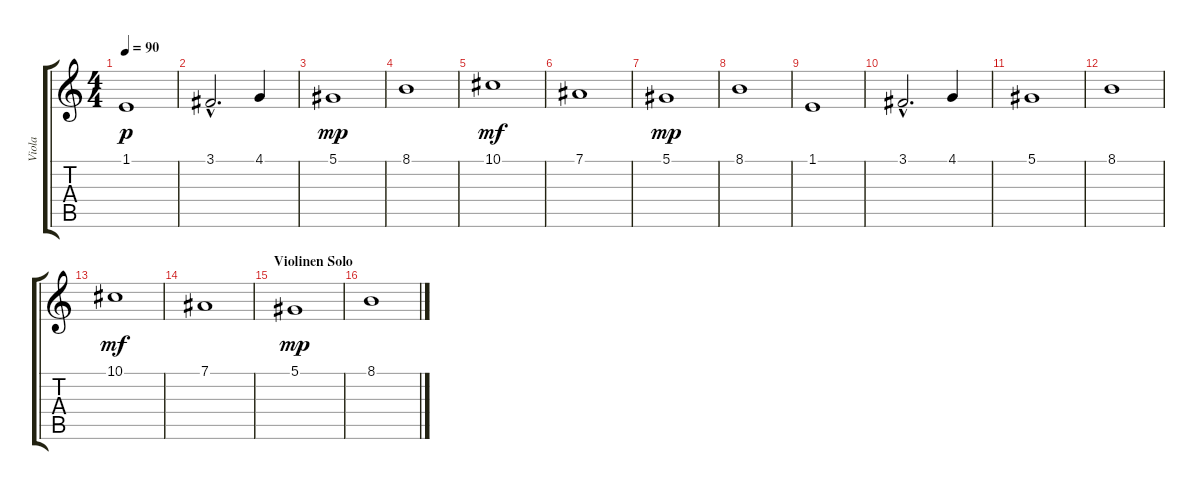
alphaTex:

\track ("Viola" "Viola") {instrument viola}
\staff {score tabs}
\tuning (Eb4 Bb3 Gb3 Db3 Ab2 Eb2) {hide}
\ts (4 4)
\tempo 90
\clef g2
\ks c
1.1.1{dy p} |
3.1{hac}.2{d} 4.1.4 |
5.1.1{dy mp} |
8.1.1 |
10.1.1{dy mf} |
7.1.1 |
5.1.1{dy mp} |
8.1.1 |
1.1.1 |
3.1{hac}.2{d} 4.1.4 |
5.1.1 |
8.1.1 |
10.1.1{dy mf} |
7.1.1 |
\section ("" "Violinen Solo")
5.1.1{dy mp} |
8.1.1
